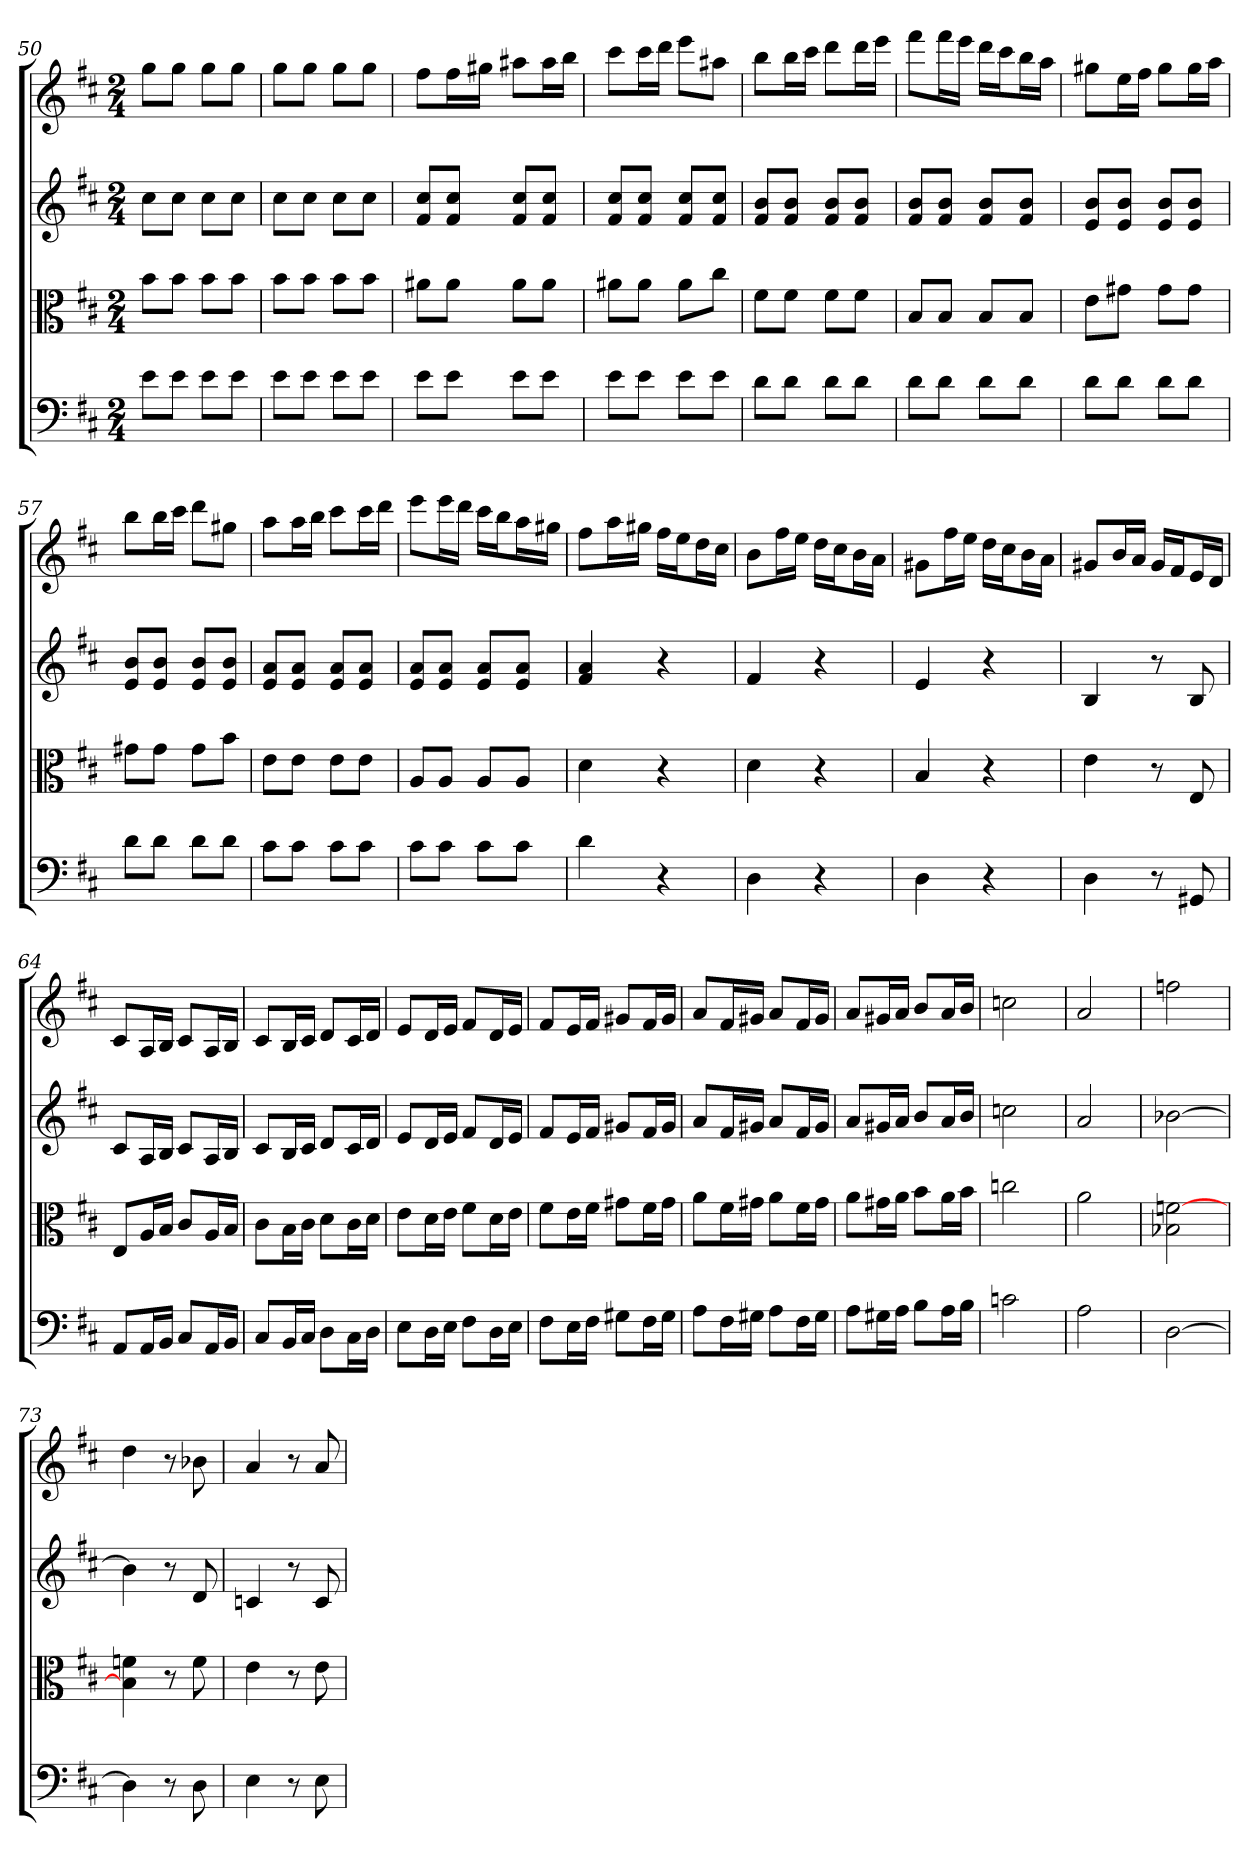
**kern	**kern	**kern	**kern
*part4	*part3	*part2	*part1
*staff4	*staff3	*staff2	*staff1
*clefF4	*clefC3	*	*
*k[f#c#]	*k[f#c#]	*k[f#c#]	*k[f#c#]
*D:	*D:	*D:	*D:
*M2/4	*M2/4	*M2/4	*M2/4
=50	=50	=50	=50
8e\L	8b\L	8cc#L	8ggL
8e\J	8b\J	8cc#J	8ggJ
8e\L	8b\L	8cc#L	8ggL
8e\J	8b\J	8cc#J	8ggJ
=51	=51	=51	=51
8e\L	8b\L	8cc#L	8ggL
8e\J	8b\J	8cc#J	8ggJ
8e\L	8b\L	8cc#L	8ggL
8e\J	8b\J	8cc#J	8ggJ
=52	=52	=52	=52
8e\L	8a#X\L	8f# 8cc#L	8ff#L
8e\J	8a#\J	8f# 8cc#J	16ff#L
.	.	.	16gg#XJJ
8e\L	8a#\L	8f# 8cc#L	8aa#XL
8e\J	8a#\J	8f# 8cc#J	16aa#L
.	.	.	16bbJJ
=53	=53	=53	=53
8e\L	8a#X\L	8f# 8cc#L	8ccc#L
8e\J	8a#\J	8f# 8cc#J	16ccc#L
.	.	.	16dddJJ
8e\L	8a#\L	8f# 8cc#L	8eeeL
8e\J	8cc#\J	8f# 8cc#J	8aa#XJ
=54	=54	=54	=54
8d\L	8f#\L	8f# 8bL	8bbL
8d\J	8f#\J	8f# 8bJ	16bbL
.	.	.	16ccc#JJ
8d\L	8f#\L	8f# 8bL	8dddL
8d\J	8f#\J	8f# 8bJ	16dddL
.	.	.	16eeeJJ
=55	=55	=55	=55
8d\L	8B/L	8f# 8bL	8fff#L
8d\J	8B/J	8f# 8bJ	16fff#L
.	.	.	16eeeJJ
8d\L	8B/L	8f# 8bL	16dddLL
.	.	.	16ccc#J
8d\J	8B/J	8f# 8bJ	16bbL
.	.	.	16aaJJ
=56	=56	=56	=56
8d\L	8e\L	8e 8bL	8gg#XL
8d\J	8g#X\J	8e 8bJ	16eeL
.	.	.	16ff#JJ
8d\L	8g#\L	8e 8bL	8gg#L
8d\J	8g#\J	8e 8bJ	16gg#L
.	.	.	16aaJJ
=57	=57	=57	=57
8d\L	8g#X\L	8e 8bL	8bbL
8d\J	8g#\J	8e 8bJ	16bbL
.	.	.	16ccc#JJ
8d\L	8g#\L	8e 8bL	8dddL
8d\J	8b\J	8e 8bJ	8gg#XJ
=58	=58	=58	=58
8c#\L	8e\L	8e 8aL	8aaL
8c#\J	8e\J	8e 8aJ	16aaL
.	.	.	16bbJJ
8c#\L	8e\L	8e 8aL	8ccc#L
8c#\J	8e\J	8e 8aJ	16ccc#L
.	.	.	16dddJJ
=59	=59	=59	=59
8c#\L	8A/L	8e 8aL	8eeeL
8c#\J	8A/J	8e 8aJ	16eeeL
.	.	.	16dddJJ
8c#\L	8A/L	8e 8aL	16ccc#LL
.	.	.	16bbJ
8c#\J	8A/J	8e 8aJ	16aaL
.	.	.	16gg#XJJ
=60	=60	=60	=60
4d	4d	4f# 4a	8ff#L
.	.	.	16aaL
.	.	.	16gg#XJJ
4r	4r	4r	16ff#LL
.	.	.	16eeJ
.	.	.	16ddL
.	.	.	16cc#JJ
=61	=61	=61	=61
4D	4d	4f#	8bL
.	.	.	16ff#L
.	.	.	16eeJJ
4r	4r	4r	16ddLL
.	.	.	16cc#J
.	.	.	16bL
.	.	.	16aJJ
=62	=62	=62	=62
4D	4B	4e	8g#XL
.	.	.	16ff#L
.	.	.	16eeJJ
4r	4r	4r	16ddLL
.	.	.	16cc#J
.	.	.	16bL
.	.	.	16aJJ
=63	=63	=63	=63
4D	4e	4B	8g#XL
.	.	.	16bL
.	.	.	16aJJ
8r	8r	8r	16g#LL
.	.	.	16f#J
8GG#X	8E	8B	16eL
.	.	.	16dJJ
=64	=64	=64	=64
8AA/L	8E/L	8c#L	8c#L
16AA/L	16A/L	16AL	16AL
16BB/JJ	16B/JJ	16BJJ	16BJJ
8C#/L	8c#/L	8c#L	8c#L
16AA/L	16A/L	16AL	16AL
16BB/JJ	16B/JJ	16BJJ	16BJJ
=65	=65	=65	=65
8C#/L	8c#\L	8c#L	8c#L
16BB/L	16B\L	16BL	16BL
16C#/JJ	16c#\JJ	16c#JJ	16c#JJ
8D\L	8d\L	8dL	8dL
16C#\L	16c#\L	16c#L	16c#L
16D\JJ	16d\JJ	16dJJ	16dJJ
=66	=66	=66	=66
8E\L	8e\L	8eL	8eL
16D\L	16d\L	16dL	16dL
16E\JJ	16e\JJ	16eJJ	16eJJ
8F#\L	8f#\L	8f#L	8f#L
16D\L	16d\L	16dL	16dL
16E\JJ	16e\JJ	16eJJ	16eJJ
=67	=67	=67	=67
8F#\L	8f#\L	8f#L	8f#L
16E\L	16e\L	16eL	16eL
16F#\JJ	16f#\JJ	16f#JJ	16f#JJ
8G#X\L	8g#X\L	8g#XL	8g#XL
16F#\L	16f#\L	16f#L	16f#L
16G#\JJ	16g#\JJ	16g#JJ	16g#JJ
=68	=68	=68	=68
8A\L	8a\L	8aL	8aL
16F#\L	16f#\L	16f#L	16f#L
16G#X\JJ	16g#X\JJ	16g#XJJ	16g#XJJ
8A\L	8a\L	8aL	8aL
16F#\L	16f#\L	16f#L	16f#L
16G#\JJ	16g#\JJ	16g#JJ	16g#JJ
=69	=69	=69	=69
8A\L	8a\L	8aL	8aL
16G#X\L	16g#X\L	16g#XL	16g#XL
16A\JJ	16a\JJ	16aJJ	16aJJ
8B\L	8b\L	8bL	8bL
16A\L	16a\L	16aL	16aL
16B\JJ	16b\JJ	16bJJ	16bJJ
=70	=70	=70	=70
2cn	2ccn	2ccn	2ccn
=71	=71	=71	=71
2A	2a	2a	2a
=72	=72	=72	=72
[2D	2B-X [2fn	[2b-X	2ffn
=73	=73	=73	=73
4D]	4B-] 4fn	4b-]	4dd
8r	8r	8r	8r
8D	8f	8d	8b-X
=74	=74	=74	=74
4E	4e	4cn	4a
8r	8r	8r	8r
8E	8e	8c	8a
=	=	=	=
*-	*-	*-	*-
